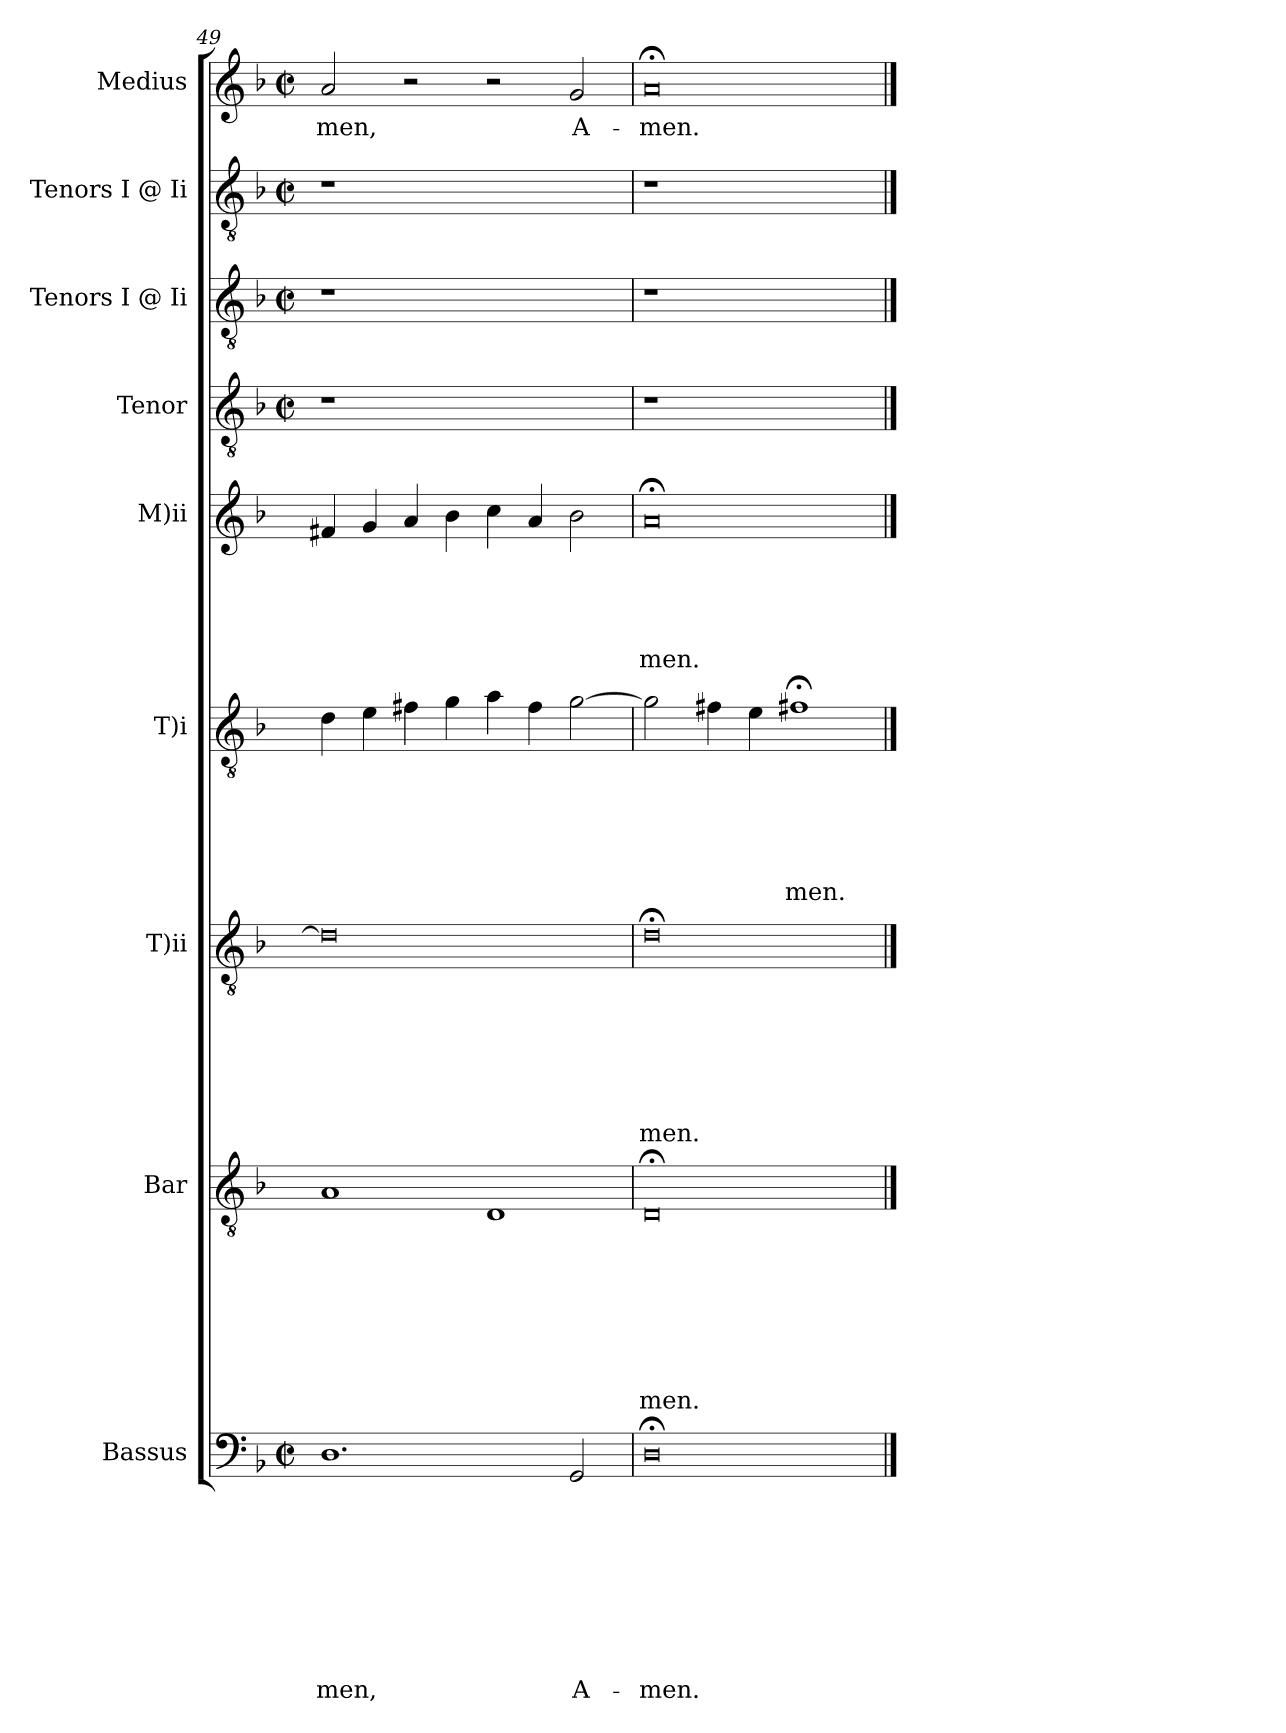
**kern	**text	**text	**text	**text	**text	**text	**text	**text	**text	**kern	**text	**text	**text	**text	**text	**text	**text	**text	**kern	**text	**text	**text	**text	**text	**text	**text	**kern	**text	**text	**text	**text	**text	**text	**kern	**text	**text	**text	**text	**text	**kern	**kern	**kern	**kern	**text
*part9	*part9	*part9	*part9	*part9	*part9	*part9	*part9	*part9	*part9	*part8	*part8	*part8	*part8	*part8	*part8	*part8	*part8	*part8	*part7	*part7	*part7	*part7	*part7	*part7	*part7	*part7	*part6	*part6	*part6	*part6	*part6	*part6	*part6	*part5	*part5	*part5	*part5	*part5	*part5	*part4	*part3	*part2	*part1	*part1
*staff9	*staff9	*staff9	*staff9	*staff9	*staff9	*staff9	*staff9	*staff9	*staff9	*staff8	*staff8	*staff8	*staff8	*staff8	*staff8	*staff8	*staff8	*staff8	*staff7	*staff7	*staff7	*staff7	*staff7	*staff7	*staff7	*staff7	*staff6	*staff6	*staff6	*staff6	*staff6	*staff6	*staff6	*staff5	*staff5	*staff5	*staff5	*staff5	*staff5	*staff4	*staff3	*staff2	*staff1	*staff1
*I"Bassus	*	*	*	*	*	*	*	*	*	*I"Bar	*	*	*	*	*	*	*	*	*I"T)ii	*	*	*	*	*	*	*	*I"T)i	*	*	*	*	*	*	*I"M)ii	*	*	*	*	*	*I"Tenor	*I"Tenors I @ Ii	*I"Tenors I @ Ii	*I"Medius	*
*I'B	*	*	*	*	*	*	*	*	*	*I'Bar	*	*	*	*	*	*	*	*	*I'T)ii	*	*	*	*	*	*	*	*I'T)i	*	*	*	*	*	*	*I'M)ii	*	*	*	*	*	*	*	*	*I'M	*
*clefF4	*	*	*	*	*	*	*	*	*	*clefGv2	*	*	*	*	*	*	*	*	*clefGv2	*	*	*	*	*	*	*	*clefGv2	*	*	*	*	*	*	*clefG2	*	*	*	*	*	*clefGv2	*clefGv2	*clefGv2	*clefG2	*
*k[b-]	*	*	*	*	*	*	*	*	*	*k[b-]	*	*	*	*	*	*	*	*	*k[b-]	*	*	*	*	*	*	*	*k[b-]	*	*	*	*	*	*	*k[b-]	*	*	*	*	*	*k[b-]	*k[b-]	*k[b-]	*k[b-]	*
*F:	*	*	*	*	*	*	*	*	*	*F:	*	*	*	*	*	*	*	*	*F:	*	*	*	*	*	*	*	*F:	*	*	*	*	*	*	*F:	*	*	*	*	*	*F:	*F:	*F:	*F:	*
*M2/2	*	*	*	*	*	*	*	*	*	*	*	*	*	*	*	*	*	*	*	*	*	*	*	*	*	*	*	*	*	*	*	*	*	*	*	*	*	*	*	*M2/2	*M2/2	*M2/2	*M2/2	*
*met(c|)	*	*	*	*	*	*	*	*	*	*	*	*	*	*	*	*	*	*	*	*	*	*	*	*	*	*	*	*	*	*	*	*	*	*	*	*	*	*	*	*met(c|)	*met(c|)	*met(c|)	*met(c|)	*
=49	=49	=49	=49	=49	=49	=49	=49	=49	=49	=49	=49	=49	=49	=49	=49	=49	=49	=49	=49	=49	=49	=49	=49	=49	=49	=49	=49	=49	=49	=49	=49	=49	=49	=49	=49	=49	=49	=49	=49	=49	=49	=49	=49	=49
!	!	!	!	!	!	!	!	!	!LO:LY:b	!	!	!	!	!	!	!	!	!	!	!	!	!	!	!	!	!	!	!	!	!	!	!	!	!	!	!	!	!	!	!	!	!	!	!LO:LY:b
1.D	.	.	.	.	.	.	.	.	-men,	1A	.	.	.	.	.	.	.	.	0d]	.	.	.	.	.	.	.	4d\	.	.	.	.	.	.	4f#X/	.	.	.	.	.	1r	1r	1r	2a/	-men,
.	.	.	.	.	.	.	.	.	.	.	.	.	.	.	.	.	.	.	.	.	.	.	.	.	.	.	4e\	.	.	.	.	.	.	4g/	.	.	.	.	.	.	.	.	.	.
.	.	.	.	.	.	.	.	.	.	.	.	.	.	.	.	.	.	.	.	.	.	.	.	.	.	.	4f#X\	.	.	.	.	.	.	4a/	.	.	.	.	.	.	.	.	2r	.
.	.	.	.	.	.	.	.	.	.	.	.	.	.	.	.	.	.	.	.	.	.	.	.	.	.	.	4g\	.	.	.	.	.	.	4b-\	.	.	.	.	.	.	.	.	.	.
.	.	.	.	.	.	.	.	.	.	1D	.	.	.	.	.	.	.	.	.	.	.	.	.	.	.	.	4a\	.	.	.	.	.	.	4cc\	.	.	.	.	.	1ryy	1ryy	1ryy	2r	.
.	.	.	.	.	.	.	.	.	.	.	.	.	.	.	.	.	.	.	.	.	.	.	.	.	.	.	4f#\	.	.	.	.	.	.	4a/	.	.	.	.	.	.	.	.	.	.
!	!	!	!	!	!	!	!	!	!LO:LY:b	!	!	!	!	!	!	!	!	!	!	!	!	!	!	!	!	!	!	!	!	!	!	!	!	!	!	!	!	!	!	!	!	!	!	!LO:LY:b
2GG/	.	.	.	.	.	.	.	.	A-	.	.	.	.	.	.	.	.	.	.	.	.	.	.	.	.	.	[>2g\	.	.	.	.	.	.	2b-\	.	.	.	.	.	.	.	.	2g/	A-
=50	=50	=50	=50	=50	=50	=50	=50	=50	=50	=50	=50	=50	=50	=50	=50	=50	=50	=50	=50	=50	=50	=50	=50	=50	=50	=50	=50	=50	=50	=50	=50	=50	=50	=50	=50	=50	=50	=50	=50	=50	=50	=50	=50	=50
!	!	!	!	!	!	!	!	!	!LO:LY:b	!	!	!	!	!	!	!	!	!LO:LY:b	!	!	!	!	!	!	!	!LO:LY:b	!	!	!	!	!	!	!	!	!	!	!	!	!LO:LY:b	!	!	!	!	!LO:LY:b
0D;<	.	.	.	.	.	.	.	.	-men.	0D;	.	.	.	.	.	.	.	-men.	0d;<	.	.	.	.	.	.	-men.	2g\]	.	.	.	.	.	.	0a;	.	.	.	.	-men.	1r	1r	1r	0a;	-men.
.	.	.	.	.	.	.	.	.	.	.	.	.	.	.	.	.	.	.	.	.	.	.	.	.	.	.	4f#X\	.	.	.	.	.	.	.	.	.	.	.	.	.	.	.	.	.
.	.	.	.	.	.	.	.	.	.	.	.	.	.	.	.	.	.	.	.	.	.	.	.	.	.	.	4e\	.	.	.	.	.	.	.	.	.	.	.	.	.	.	.	.	.
!	!	!	!	!	!	!	!	!	!	!	!	!	!	!	!	!	!	!	!	!	!	!	!	!	!	!	!	!	!	!	!	!	!LO:LY:b	!	!	!	!	!	!	!	!	!	!	!
.	.	.	.	.	.	.	.	.	.	.	.	.	.	.	.	.	.	.	.	.	.	.	.	.	.	.	1f#X;<	.	.	.	.	.	-men.	.	.	.	.	.	.	1ryy	1ryy	1ryy	.	.
==	==	==	==	==	==	==	==	==	==	==	==	==	==	==	==	==	==	==	==	==	==	==	==	==	==	==	==	==	==	==	==	==	==	==	==	==	==	==	==	==	==	==	==	==
*-	*-	*-	*-	*-	*-	*-	*-	*-	*-	*-	*-	*-	*-	*-	*-	*-	*-	*-	*-	*-	*-	*-	*-	*-	*-	*-	*-	*-	*-	*-	*-	*-	*-	*-	*-	*-	*-	*-	*-	*-	*-	*-	*-	*-
